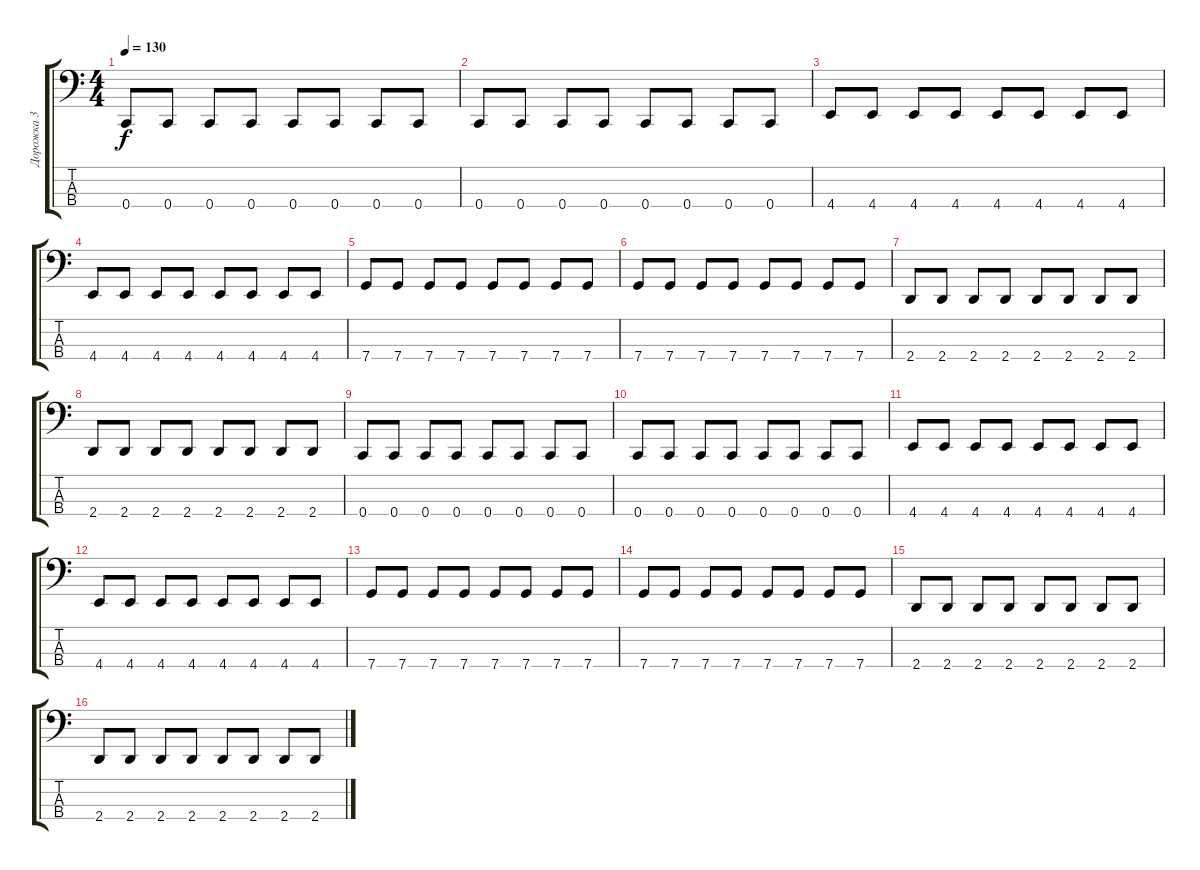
\track ("Дорожка 3" "Дорожка 3") {instrument electricbassfinger}
\staff {score tabs}
\tuning (F2 C2 G1 C1) {hide}
\ts (4 4)
\tempo 130
\clef f4
\ks c
0.4.8{dy f} 0.4.8 0.4.8 0.4.8 0.4.8 0.4.8 0.4.8 0.4.8 |
0.4.8 0.4.8 0.4.8 0.4.8 0.4.8 0.4.8 0.4.8 0.4.8 |
4.4.8 4.4.8 4.4.8 4.4.8 4.4.8 4.4.8 4.4.8 4.4.8 |
4.4.8 4.4.8 4.4.8 4.4.8 4.4.8 4.4.8 4.4.8 4.4.8 |
7.4.8 7.4.8 7.4.8 7.4.8 7.4.8 7.4.8 7.4.8 7.4.8 |
7.4.8 7.4.8 7.4.8 7.4.8 7.4.8 7.4.8 7.4.8 7.4.8 |
2.4.8 2.4.8 2.4.8 2.4.8 2.4.8 2.4.8 2.4.8 2.4.8 |
2.4.8 2.4.8 2.4.8 2.4.8 2.4.8 2.4.8 2.4.8 2.4.8 |
0.4.8 0.4.8 0.4.8 0.4.8 0.4.8 0.4.8 0.4.8 0.4.8 |
0.4.8 0.4.8 0.4.8 0.4.8 0.4.8 0.4.8 0.4.8 0.4.8 |
4.4.8 4.4.8 4.4.8 4.4.8 4.4.8 4.4.8 4.4.8 4.4.8 |
4.4.8 4.4.8 4.4.8 4.4.8 4.4.8 4.4.8 4.4.8 4.4.8 |
7.4.8 7.4.8 7.4.8 7.4.8 7.4.8 7.4.8 7.4.8 7.4.8 |
7.4.8 7.4.8 7.4.8 7.4.8 7.4.8 7.4.8 7.4.8 7.4.8 |
2.4.8 2.4.8 2.4.8 2.4.8 2.4.8 2.4.8 2.4.8 2.4.8 |
2.4.8 2.4.8 2.4.8 2.4.8 2.4.8 2.4.8 2.4.8 2.4.8
